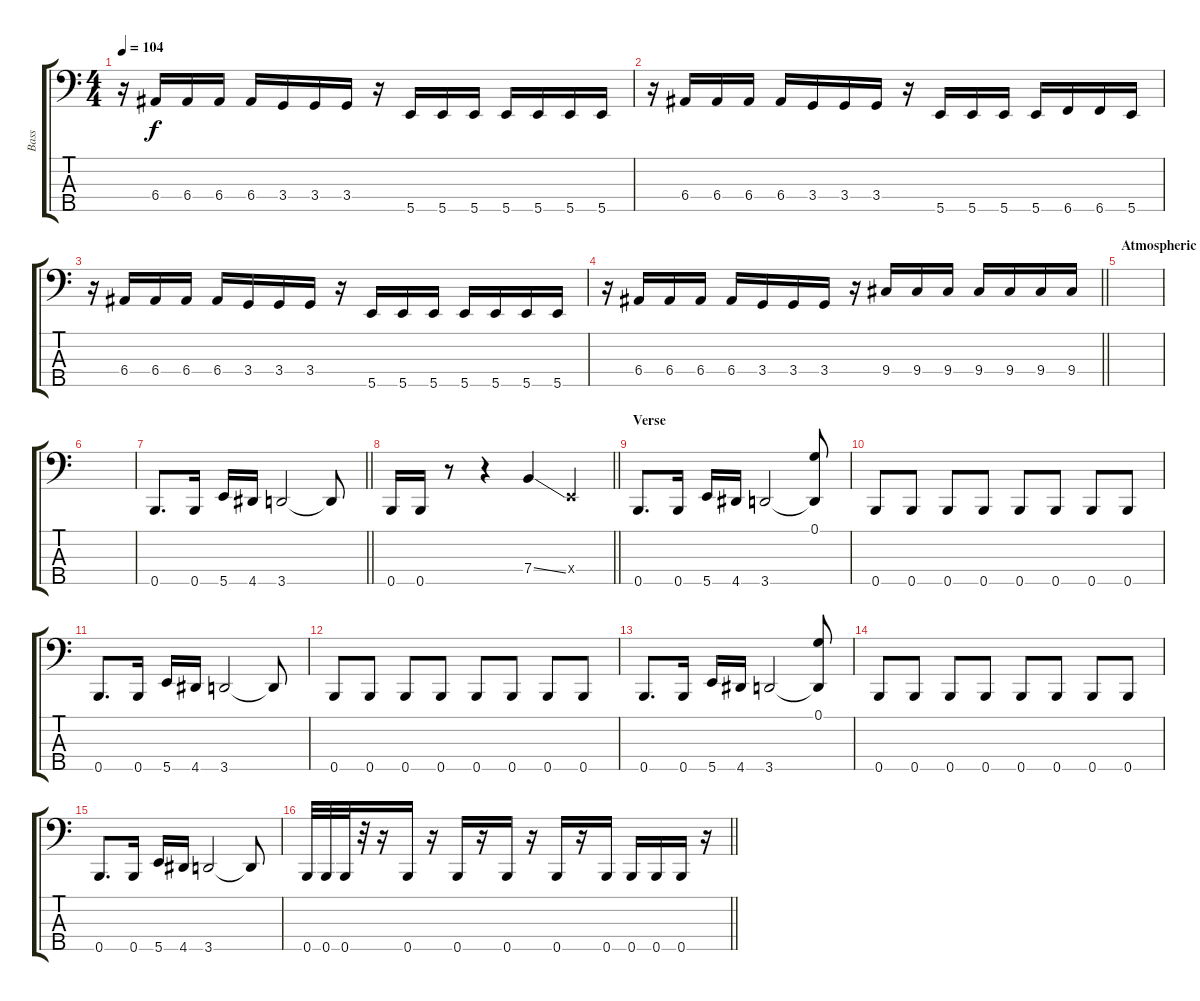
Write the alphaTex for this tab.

\track ("Bass" "Bass") {instrument electricbassfinger}
\staff {score tabs}
\tuning (G2 D2 A1 E1 B0) {hide}
\ts (4 4)
\tempo 104
\clef f4
\ks c
r.16{dy f} 6.4.16 6.4.16 6.4.16 6.4.16 3.4.16 3.4.16 3.4.16 r.16 5.5.16 5.5.16 5.5.16 5.5.16 5.5.16 5.5.16 5.5.16 |
r.16 6.4.16 6.4.16 6.4.16 6.4.16 3.4.16 3.4.16 3.4.16 r.16 5.5.16 5.5.16 5.5.16 5.5.16 6.5.16 6.5.16 5.5.16 |
r.16 6.4.16 6.4.16 6.4.16 6.4.16 3.4.16 3.4.16 3.4.16 r.16 5.5.16 5.5.16 5.5.16 5.5.16 5.5.16 5.5.16 5.5.16 |
\barLineRight lightlight
r.16 6.4.16 6.4.16 6.4.16 6.4.16 3.4.16 3.4.16 3.4.16 r.16 9.4.16 9.4.16 9.4.16 9.4.16 9.4.16 9.4.16 9.4.16 |
\section ("" "Atmospheric fill")
|
|
\barLineRight lightlight
0.5.8{d} 0.5.16 5.5.16 4.5.16 3.5.2 3.5{t}.8 |
\barLineRight lightlight
0.5.16 0.5.16 r.8 r.4 7.4{ss}.4 0.4{x}.4 |
\section ("" "Verse")
0.5.8{d} 0.5.16 5.5.16 4.5.16 3.5.2 (0.1 3.5{t}).8 |
0.5.8 0.5.8 0.5.8 0.5.8 0.5.8 0.5.8 0.5.8 0.5.8 |
0.5.8{d} 0.5.16 5.5.16 4.5.16 3.5.2 3.5{t}.8 |
0.5.8 0.5.8 0.5.8 0.5.8 0.5.8 0.5.8 0.5.8 0.5.8 |
0.5.8{d} 0.5.16 5.5.16 4.5.16 3.5.2 (0.1 3.5{t}).8 |
0.5.8 0.5.8 0.5.8 0.5.8 0.5.8 0.5.8 0.5.8 0.5.8 |
0.5.8{d} 0.5.16 5.5.16 4.5.16 3.5.2 3.5{t}.8 |
\barLineRight lightlight
0.5.32 0.5.32 0.5.32 r.32 r.16 0.5.16 r.16 0.5.16 r.16 0.5.16 r.16 0.5.16 r.16 0.5.16 0.5.16 0.5.16 0.5.16 r.16
